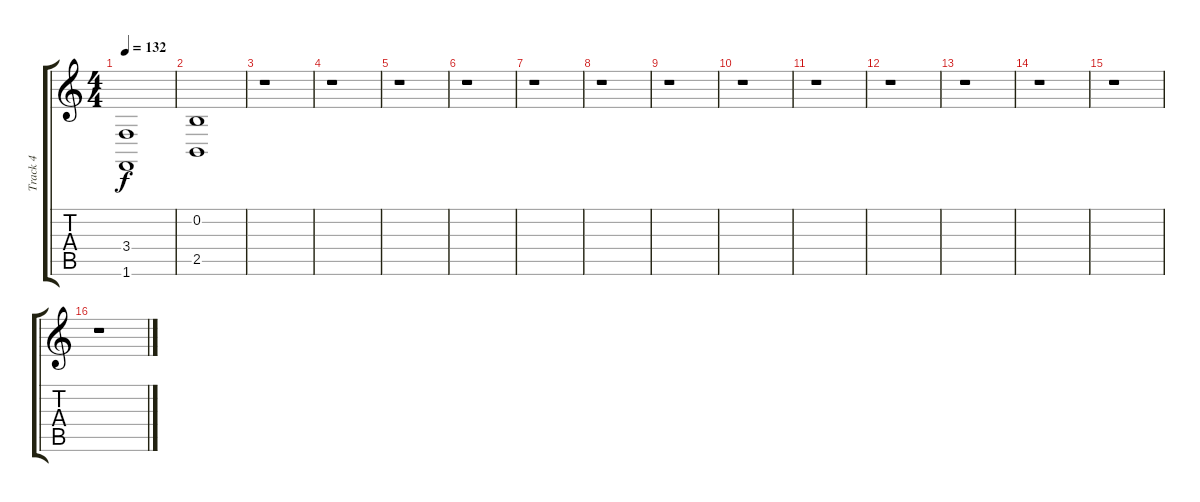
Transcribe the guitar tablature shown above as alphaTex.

\track ("Track 4" "Track 4") {instrument honkytonkpiano}
\staff {score tabs}
\tuning (E4 B3 G3 D3 A2 E2) {hide}
\ts (4 4)
\tempo 132
\clef g2
\ks c
(3.4 1.6).1{dy f} |
(0.2 2.5).1 |
r.1 |
r.1 |
r.1 |
r.1 |
r.1 |
r.1 |
r.1 |
r.1 |
r.1 |
r.1 |
r.1 |
r.1 |
r.1 |
r.1
